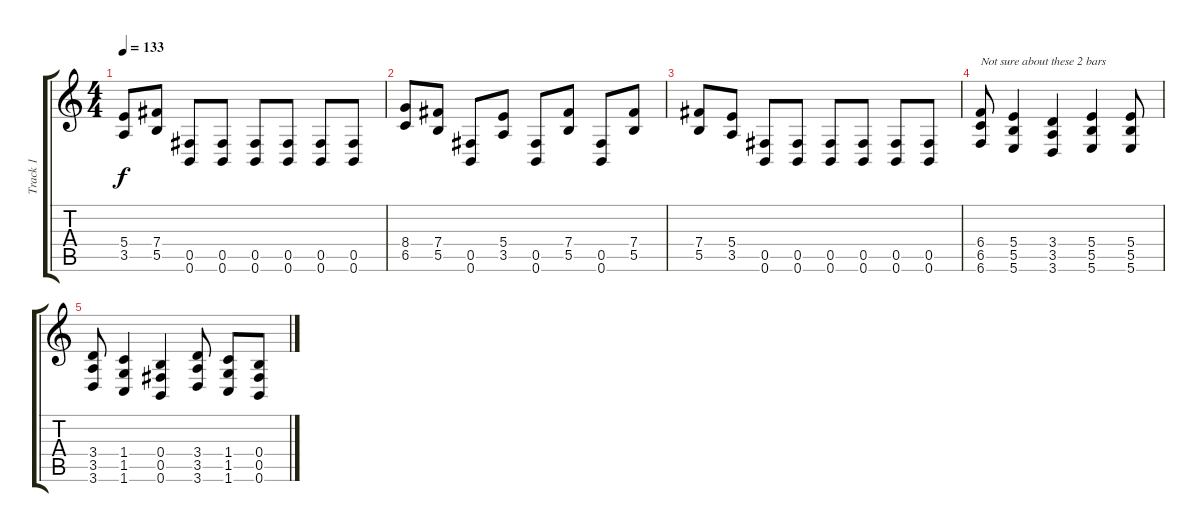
\track ("Track 1" "Track 1") {instrument distortionguitar}
\staff {score tabs}
\tuning (Db4 Ab3 E3 B2 Gb2 B1) {hide}
\ts (4 4)
\tempo 133
\clef g2
\ks c
(5.4 3.5).8{dy f} (7.4 5.5).8 (0.5 0.6).8 (0.5 0.6).8 (0.5 0.6).8 (0.5 0.6).8 (0.5 0.6).8 (0.5 0.6).8 |
(8.4 6.5).8 (7.4 5.5).8 (0.5 0.6).8 (5.4 3.5).8 (0.5 0.6).8 (7.4 5.5).8 (0.5 0.6).8 (7.4 5.5).8 |
(7.4 5.5).8 (5.4 3.5).8 (0.5 0.6).8 (0.5 0.6).8 (0.5 0.6).8 (0.5 0.6).8 (0.5 0.6).8 (0.5 0.6).8 |
(6.4 6.5 6.6).8{txt "Not sure about these 2 bars"} (5.4 5.5 5.6).4 (3.4 3.5 3.6).4 (5.4 5.5 5.6).4 (5.4 5.5 5.6).8 |
(3.4 3.5 3.6).8 (1.4 1.5 1.6).4 (0.4 0.5 0.6).4 (3.4 3.5 3.6).8 (1.4 1.5 1.6).8 (0.4 0.5 0.6).8
